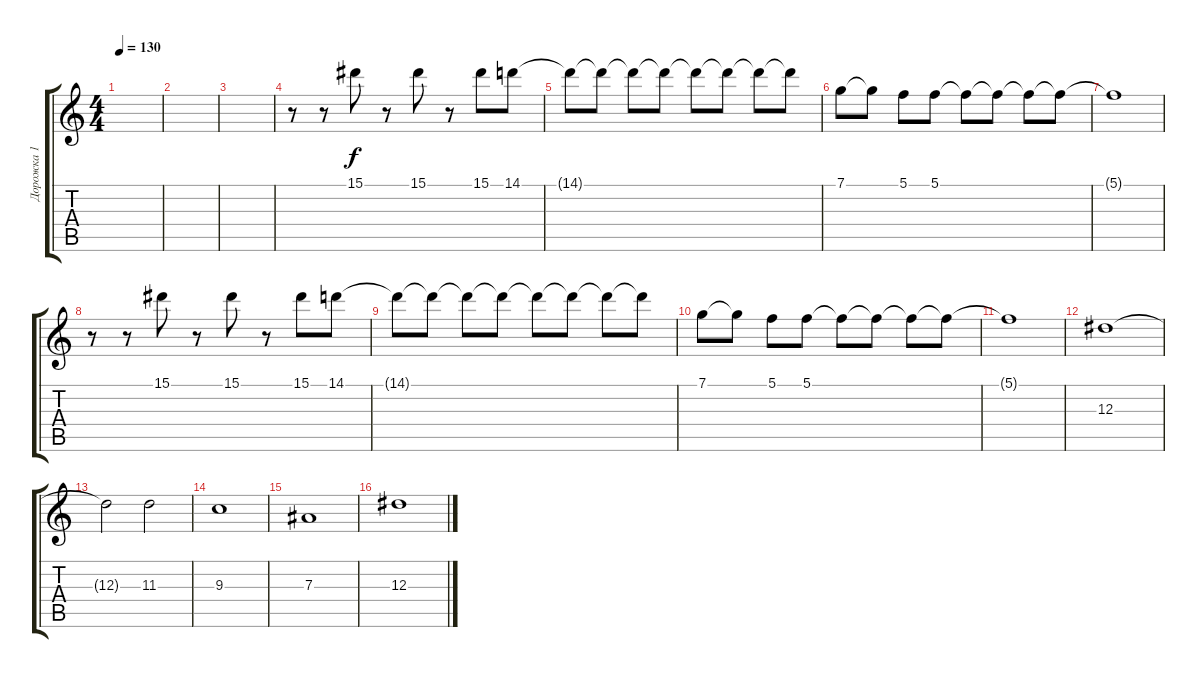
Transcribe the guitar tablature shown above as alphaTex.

\track ("Дорожка 1" "Дорожка 1") {instrument distortionguitar}
\staff {score tabs}
\tuning (C4 G3 Eb3 Bb2 F2 C2) {hide}
\ts (4 4)
\tempo 130
\clef g2
\ks c
|
|
|
r.8 r.8 15.1.8 r.8 15.1.8 r.8 15.1.8 14.1.8 |
14.1{t}.8 14.1{t}.8 14.1{t}.8 14.1{t}.8 14.1{t}.8 14.1{t}.8 14.1{t}.8 14.1{t}.8 |
7.1.8 7.1{t}.8 5.1.8 5.1.8 5.1{t}.8 5.1{t}.8 5.1{t}.8 5.1{t}.8 |
5.1{t}.1 |
r.8 r.8 15.1.8 r.8 15.1.8 r.8 15.1.8 14.1.8 |
14.1{t}.8 14.1{t}.8 14.1{t}.8 14.1{t}.8 14.1{t}.8 14.1{t}.8 14.1{t}.8 14.1{t}.8 |
7.1.8 7.1{t}.8 5.1.8 5.1.8 5.1{t}.8 5.1{t}.8 5.1{t}.8 5.1{t}.8 |
5.1{t}.1 |
12.3.1 |
12.3{t}.2 11.3.2 |
9.3.1 |
7.3.1 |
12.3.1
